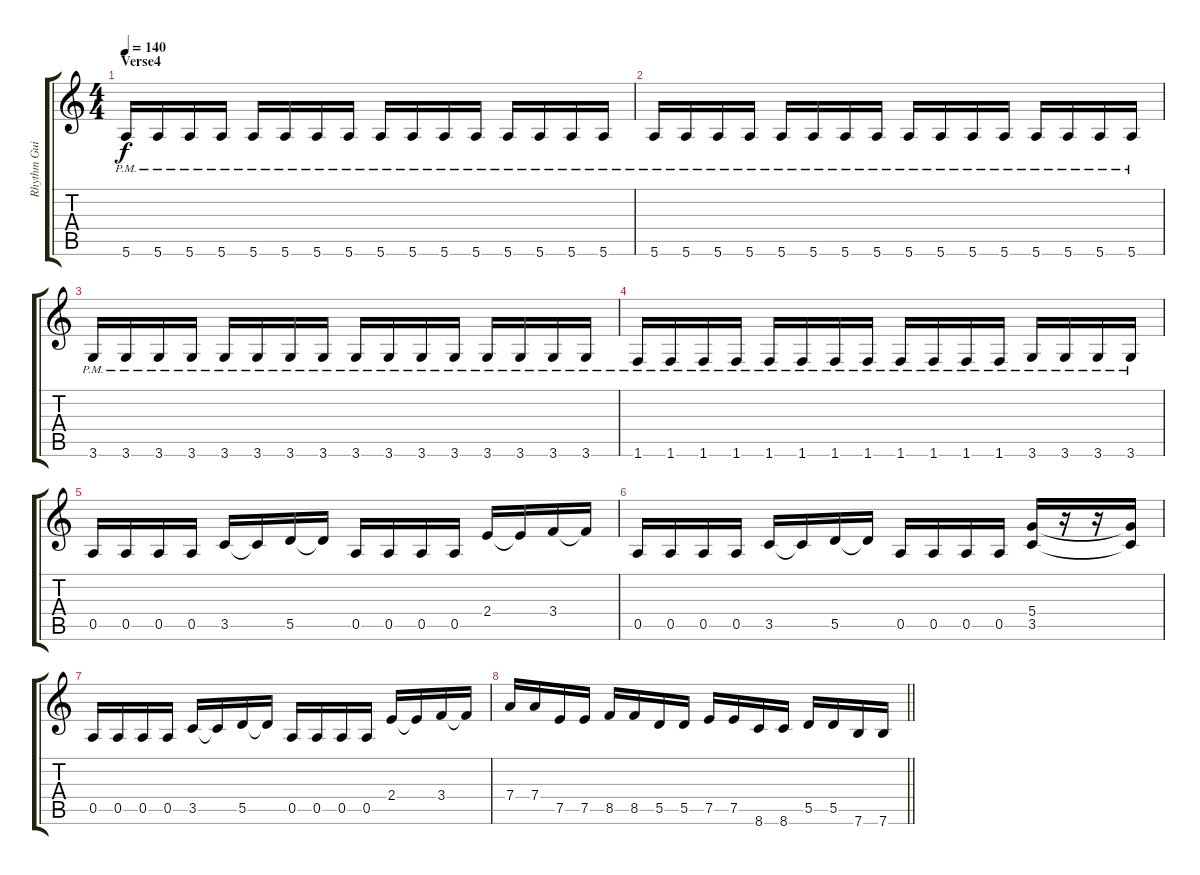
\track ("Rhythm Guitar" "Rhythm Gui") {instrument distortionguitar}
\staff {score tabs}
\tuning (E4 B3 G3 D3 A2 E2) {hide}
\ts (4 4)
\section ("" "Verse4")
\tempo 140
\clef g2
\ks c
5.6{pm}.16{dy f} 5.6{pm}.16 5.6{pm}.16 5.6{pm}.16 5.6{pm}.16 5.6{pm}.16 5.6{pm}.16 5.6{pm}.16 5.6{pm}.16 5.6{pm}.16 5.6{pm}.16 5.6{pm}.16 5.6{pm}.16 5.6{pm}.16 5.6{pm}.16 5.6{pm}.16 |
5.6{pm}.16 5.6{pm}.16 5.6{pm}.16 5.6{pm}.16 5.6{pm}.16 5.6{pm}.16 5.6{pm}.16 5.6{pm}.16 5.6{pm}.16 5.6{pm}.16 5.6{pm}.16 5.6{pm}.16 5.6{pm}.16 5.6{pm}.16 5.6{pm}.16 5.6{pm}.16 |
3.6{pm}.16 3.6{pm}.16 3.6{pm}.16 3.6{pm}.16 3.6{pm}.16 3.6{pm}.16 3.6{pm}.16 3.6{pm}.16 3.6{pm}.16 3.6{pm}.16 3.6{pm}.16 3.6{pm}.16 3.6{pm}.16 3.6{pm}.16 3.6{pm}.16 3.6{pm}.16 |
1.6{pm}.16 1.6{pm}.16 1.6{pm}.16 1.6{pm}.16 1.6{pm}.16 1.6{pm}.16 1.6{pm}.16 1.6{pm}.16 1.6{pm}.16 1.6{pm}.16 1.6{pm}.16 1.6{pm}.16 3.6{pm}.16 3.6{pm}.16 3.6{pm}.16 3.6{pm}.16 |
0.5.16 0.5.16 0.5.16 0.5.16 3.5.16 3.5{t}.16 5.5.16 5.5{t}.16 0.5.16 0.5.16 0.5.16 0.5.16 2.4.16 2.4{t}.16 3.4.16 3.4{t}.16 |
0.5.16 0.5.16 0.5.16 0.5.16 3.5.16 3.5{t}.16 5.5.16 5.5{t}.16 0.5.16 0.5.16 0.5.16 0.5.16 (5.4 3.5).16 r.16 r.16 (5.4{t} 3.5{t}).16 |
0.5.16 0.5.16 0.5.16 0.5.16 3.5.16 3.5{t}.16 5.5.16 5.5{t}.16 0.5.16 0.5.16 0.5.16 0.5.16 2.4.16 2.4{t}.16 3.4.16 3.4{t}.16 |
\barLineRight lightlight
7.4.16 7.4.16 7.5.16 7.5.16 8.5.16 8.5.16 5.5.16 5.5.16 7.5.16 7.5.16 8.6.16 8.6.16 5.5.16 5.5.16 7.6.16 7.6.16
